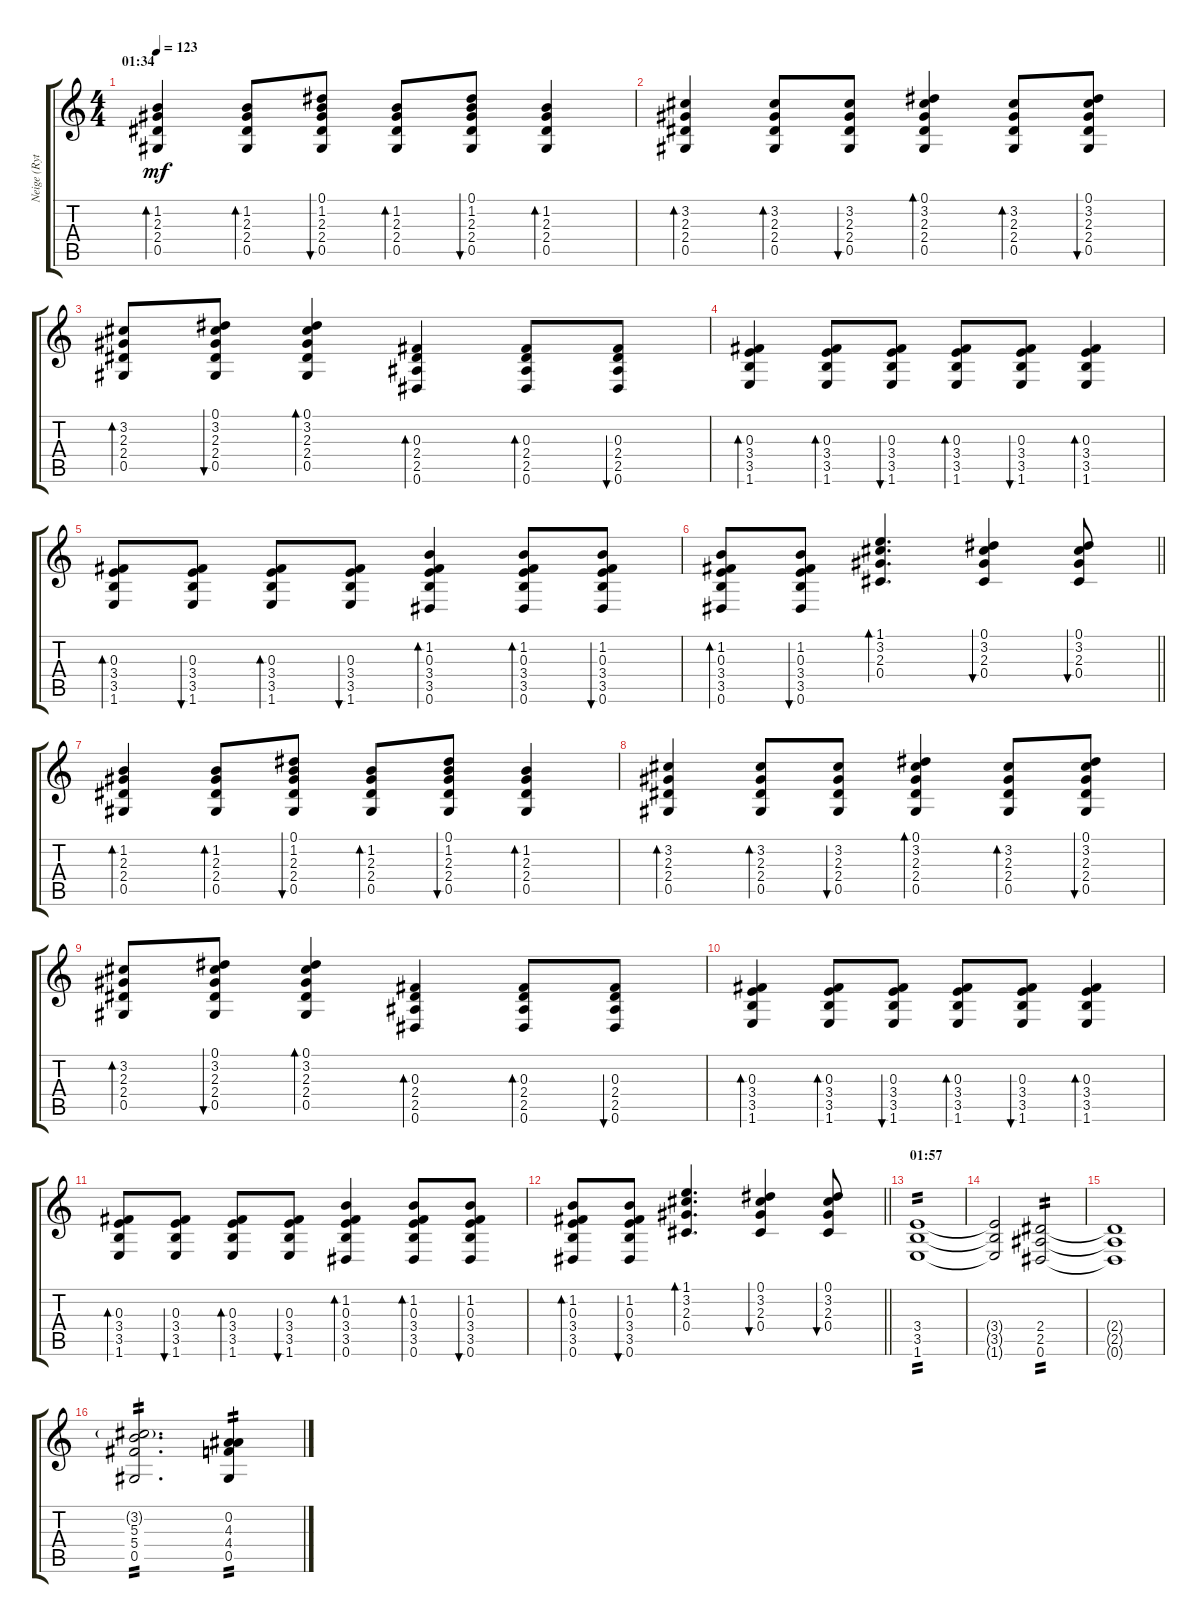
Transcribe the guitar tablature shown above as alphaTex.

\track ("Neige (Rythm)" "Neige (Ryt") {instrument electricguitarjazz}
\staff {score tabs}
\tuning (Eb4 Bb3 Gb3 Db3 Ab2 Eb2) {hide}
\ts (4 4)
\section ("" "01:34")
\tempo 123
\clef g2
\ks c
(1.2 2.3 2.4 0.5).4{bd 60 dy mf} (1.2 2.3 2.4 0.5).8{bd 60} (0.1 1.2 2.3 2.4 0.5).8{bu 60} (1.2 2.3 2.4 0.5).8{bd 60} (0.1 1.2 2.3 2.4 0.5).8{bu 60} (1.2 2.3 2.4 0.5).4{bd 60} |
(3.2 2.3 2.4 0.5).4{bd 60} (3.2 2.3 2.4 0.5).8{bd 60} (3.2 2.3 2.4 0.5).8{bu 60} (0.1 3.2 2.3 2.4 0.5).4{bd 60} (3.2 2.3 2.4 0.5).8{bd 60} (0.1 3.2 2.3 2.4 0.5).8{bu 60} |
(3.2 2.3 2.4 0.5).8{bd 60} (0.1 3.2 2.3 2.4 0.5).8{bu 60} (0.1 3.2 2.3 2.4 0.5).4{bd 60} (0.3 2.4 2.5 0.6).4{bd 60} (0.3 2.4 2.5 0.6).8{bd 60} (0.3 2.4 2.5 0.6).8{bu 60} |
(0.3 3.4 3.5 1.6).4{bd 60} (0.3 3.4 3.5 1.6).8{bd 60} (0.3 3.4 3.5 1.6).8{bu 60} (0.3 3.4 3.5 1.6).8{bd 60} (0.3 3.4 3.5 1.6).8{bu 60} (0.3 3.4 3.5 1.6).4{bd 60} |
(0.3 3.4 3.5 1.6).8{bd 60} (0.3 3.4 3.5 1.6).8{bu 60} (0.3 3.4 3.5 1.6).8{bd 60} (0.3 3.4 3.5 1.6).8{bu 60} (1.2 0.3 3.4 3.5 0.6).4{bd 60} (1.2 0.3 3.4 3.5 0.6).8{bd 60} (1.2 0.3 3.4 3.5 0.6).8{bu 60} |
\barLineRight lightlight
(1.2 0.3 3.4 3.5 0.6).8{bd 60} (1.2 0.3 3.4 3.5 0.6).8{bu 60} (1.1 3.2 2.3 0.4).4{d bd 60} (0.1 3.2 2.3 0.4).4{bu 60} (0.1 3.2 2.3 0.4).8{bu 60} |
(1.2 2.3 2.4 0.5).4{bd 60} (1.2 2.3 2.4 0.5).8{bd 60} (0.1 1.2 2.3 2.4 0.5).8{bu 60} (1.2 2.3 2.4 0.5).8{bd 60} (0.1 1.2 2.3 2.4 0.5).8{bu 60} (1.2 2.3 2.4 0.5).4{bd 60} |
(3.2 2.3 2.4 0.5).4{bd 60} (3.2 2.3 2.4 0.5).8{bd 60} (3.2 2.3 2.4 0.5).8{bu 60} (0.1 3.2 2.3 2.4 0.5).4{bd 60} (3.2 2.3 2.4 0.5).8{bd 60} (0.1 3.2 2.3 2.4 0.5).8{bu 60} |
(3.2 2.3 2.4 0.5).8{bd 60} (0.1 3.2 2.3 2.4 0.5).8{bu 60} (0.1 3.2 2.3 2.4 0.5).4{bd 60} (0.3 2.4 2.5 0.6).4{bd 60} (0.3 2.4 2.5 0.6).8{bd 60} (0.3 2.4 2.5 0.6).8{bu 60} |
(0.3 3.4 3.5 1.6).4{bd 60} (0.3 3.4 3.5 1.6).8{bd 60} (0.3 3.4 3.5 1.6).8{bu 60} (0.3 3.4 3.5 1.6).8{bd 60} (0.3 3.4 3.5 1.6).8{bu 60} (0.3 3.4 3.5 1.6).4{bd 60} |
(0.3 3.4 3.5 1.6).8{bd 60} (0.3 3.4 3.5 1.6).8{bu 60} (0.3 3.4 3.5 1.6).8{bd 60} (0.3 3.4 3.5 1.6).8{bu 60} (1.2 0.3 3.4 3.5 0.6).4{bd 60} (1.2 0.3 3.4 3.5 0.6).8{bd 60} (1.2 0.3 3.4 3.5 0.6).8{bu 60} |
\barLineRight lightlight
(1.2 0.3 3.4 3.5 0.6).8{bd 60} (1.2 0.3 3.4 3.5 0.6).8{bu 60} (1.1 3.2 2.3 0.4).4{d bd 60} (0.1 3.2 2.3 0.4).4{bu 60} (0.1 3.2 2.3 0.4).8{bu 60} |
\section ("" "01:57")
(3.4 3.5 1.6).1{tp 2} |
(3.4{t} 3.5{t} 1.6{t}).2 (2.4 2.5 0.6).2{tp 2} |
(2.4{t} 2.5{t} 0.6{t}).1 |
(3.2{g} 5.3 5.4 0.5).2{d tp 2} (0.2 4.3 4.4 0.5).4{tp 2}
